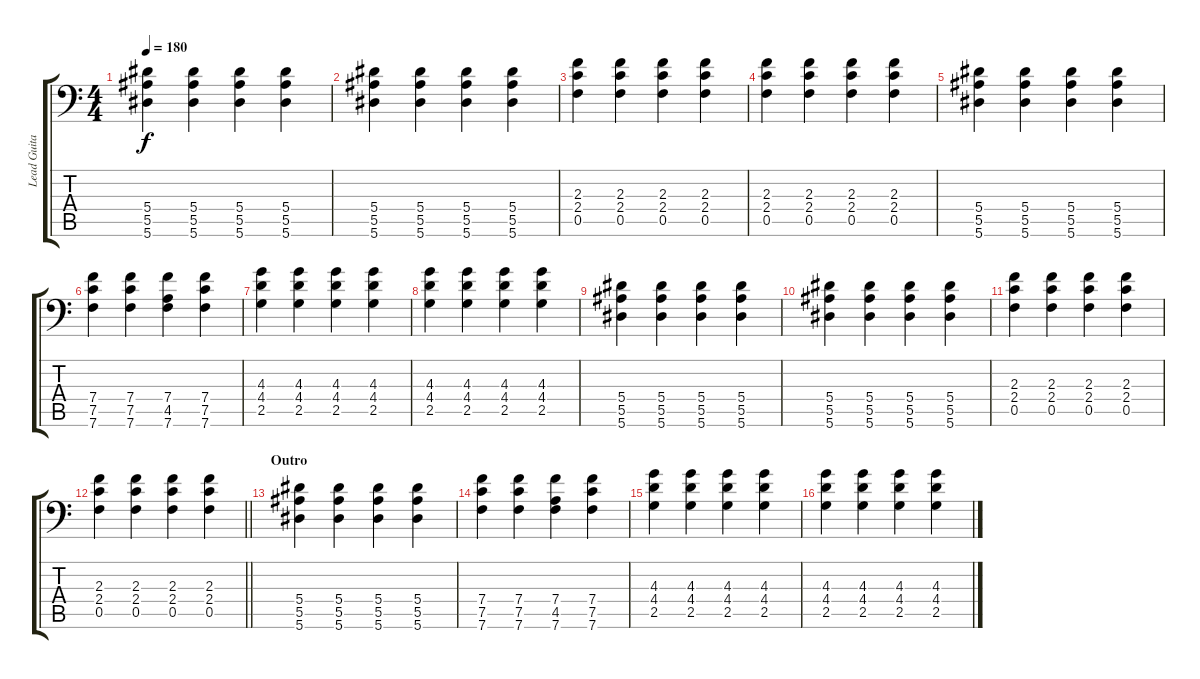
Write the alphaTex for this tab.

\track ("Lead Guitar 2" "Lead Guita") {instrument distortionguitar}
\staff {score tabs}
\tuning (C4 G3 Eb3 Bb2 F2 Bb1) {hide}
\ts (4 4)
\tempo 180
\clef f4
\ks c
(5.4 5.5 5.6).4{dy f} (5.4 5.5 5.6).4 (5.4 5.5 5.6).4 (5.4 5.5 5.6).4 |
(5.4 5.5 5.6).4 (5.4 5.5 5.6).4 (5.4 5.5 5.6).4 (5.4 5.5 5.6).4 |
(2.3 2.4 0.5).4 (2.3 2.4 0.5).4 (2.3 2.4 0.5).4 (2.3 2.4 0.5).4 |
(2.3 2.4 0.5).4 (2.3 2.4 0.5).4 (2.3 2.4 0.5).4 (2.3 2.4 0.5).4 |
(5.4 5.5 5.6).4 (5.4 5.5 5.6).4 (5.4 5.5 5.6).4 (5.4 5.5 5.6).4 |
(7.4 7.5 7.6).4 (7.4 7.5 7.6).4 (7.4 4.5 7.6).4 (7.4 7.5 7.6).4 |
(4.3 4.4 2.5).4 (4.3 4.4 2.5).4 (4.3 4.4 2.5).4 (4.3 4.4 2.5).4 |
(4.3 4.4 2.5).4 (4.3 4.4 2.5).4 (4.3 4.4 2.5).4 (4.3 4.4 2.5).4 |
(5.4 5.5 5.6).4 (5.4 5.5 5.6).4 (5.4 5.5 5.6).4 (5.4 5.5 5.6).4 |
(5.4 5.5 5.6).4 (5.4 5.5 5.6).4 (5.4 5.5 5.6).4 (5.4 5.5 5.6).4 |
(2.3 2.4 0.5).4 (2.3 2.4 0.5).4 (2.3 2.4 0.5).4 (2.3 2.4 0.5).4 |
\barLineRight lightlight
(2.3 2.4 0.5).4 (2.3 2.4 0.5).4 (2.3 2.4 0.5).4 (2.3 2.4 0.5).4 |
\section ("" "Outro")
(5.4 5.5 5.6).4 (5.4 5.5 5.6).4 (5.4 5.5 5.6).4 (5.4 5.5 5.6).4 |
(7.4 7.5 7.6).4 (7.4 7.5 7.6).4 (7.4 4.5 7.6).4 (7.4 7.5 7.6).4 |
(4.3 4.4 2.5).4 (4.3 4.4 2.5).4 (4.3 4.4 2.5).4 (4.3 4.4 2.5).4 |
(4.3 4.4 2.5).4 (4.3 4.4 2.5).4 (4.3 4.4 2.5).4 (4.3 4.4 2.5).4
